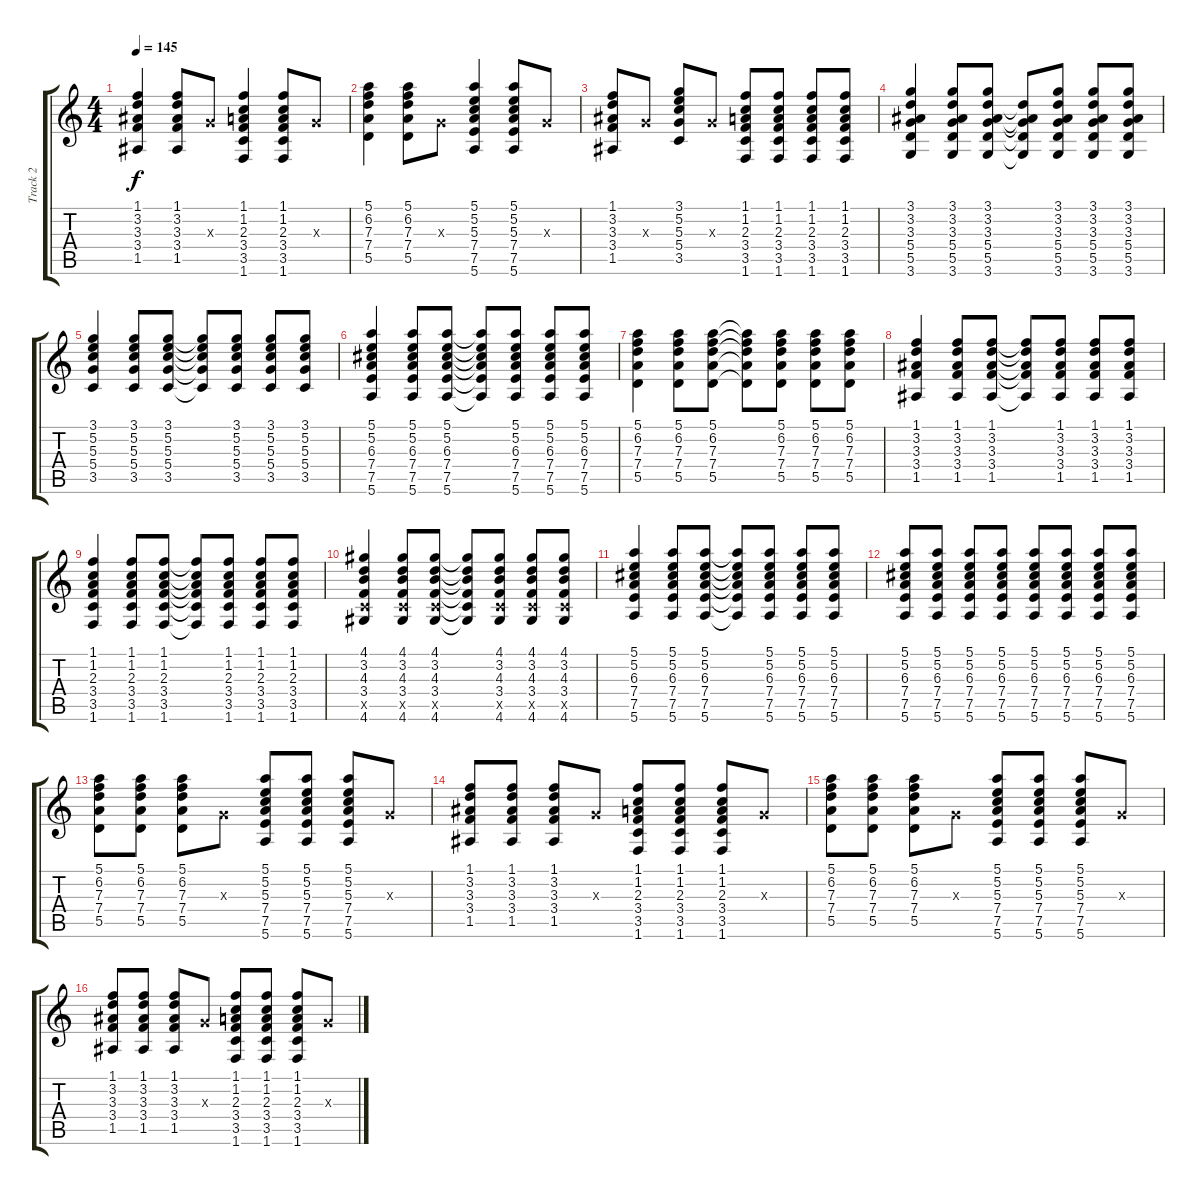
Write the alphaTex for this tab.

\track ("Track 2" "Track 2") {instrument acousticguitarsteel}
\staff {score tabs}
\tuning (E4 B3 G3 D3 A2 E2) {hide}
\ts (4 4)
\tempo 145
\clef g2
\ks c
(1.1 3.2 3.3 3.4 1.5).4{dy f} (1.1 3.2 3.3 3.4 1.5).8 0.3{x}.8 (1.1 1.2 2.3 3.4 3.5 1.6).4 (1.1 1.2 2.3 3.4 3.5 1.6).8 0.3{x}.8 |
(5.1 6.2 7.3 7.4 5.5).4 (5.1 6.2 7.3 7.4 5.5).8 0.3{x}.8 (5.1 5.2 5.3 7.4 7.5 5.6).4 (5.1 5.2 5.3 7.4 7.5 5.6).8 0.3{x}.8 |
(1.1 3.2 3.3 3.4 1.5).8 0.3{x}.8 (3.1 5.2 5.3 5.4 3.5).8 0.3{x}.8 (1.1 1.2 2.3 3.4 3.5 1.6).8 (1.1 1.2 2.3 3.4 3.5 1.6).8 (1.1 1.2 2.3 3.4 3.5 1.6).8 (1.1 1.2 2.3 3.4 3.5 1.6).8 |
(3.1 3.2 3.3 5.4 5.5 3.6).4 (3.1 3.2 3.3 5.4 5.5 3.6).8 (3.1 3.2 3.3 5.4 5.5 3.6).8 (3.2{t} 3.3{t} 5.4{t} 5.5{t} 3.6{t}).8 (3.1 3.2 3.3 5.4 5.5 3.6).8 (3.1 3.2 3.3 5.4 5.5 3.6).8 (3.1 3.2 3.3 5.4 5.5 3.6).8 |
(3.1 5.2 5.3 5.4 3.5).4 (3.1 5.2 5.3 5.4 3.5).8 (3.1 5.2 5.3 5.4 3.5).8 (3.1{t} 5.2{t} 5.3{t} 5.4{t} 3.5{t}).8 (3.1 5.2 5.3 5.4 3.5).8 (3.1 5.2 5.3 5.4 3.5).8 (3.1 5.2 5.3 5.4 3.5).8 |
(5.1 5.2 6.3 7.4 7.5 5.6).4 (5.1 5.2 6.3 7.4 7.5 5.6).8 (5.1 5.2 6.3 7.4 7.5 5.6).8 (5.1{t} 5.2{t} 6.3{t} 7.4{t} 7.5{t} 5.6{t}).8 (5.1 5.2 6.3 7.4 7.5 5.6).8 (5.1 5.2 6.3 7.4 7.5 5.6).8 (5.1 5.2 6.3 7.4 7.5 5.6).8 |
(5.1 6.2 7.3 7.4 5.5).4 (5.1 6.2 7.3 7.4 5.5).8 (5.1 6.2 7.3 7.4 5.5).8 (5.1{t} 6.2{t} 7.3{t} 7.4{t} 5.5{t}).8 (5.1 6.2 7.3 7.4 5.5).8 (5.1 6.2 7.3 7.4 5.5).8 (5.1 6.2 7.3 7.4 5.5).8 |
(1.1 3.2 3.3 3.4 1.5).4 (1.1 3.2 3.3 3.4 1.5).8 (1.1 3.2 3.3 3.4 1.5).8 (1.1{t} 3.2{t} 3.3{t} 3.4{t} 1.5{t}).8 (1.1 3.2 3.3 3.4 1.5).8 (1.1 3.2 3.3 3.4 1.5).8 (1.1 3.2 3.3 3.4 1.5).8 |
(1.1 1.2 2.3 3.4 3.5 1.6).4 (1.1 1.2 2.3 3.4 3.5 1.6).8 (1.1 1.2 2.3 3.4 3.5 1.6).8 (1.1{t} 1.2{t} 2.3{t} 3.4{t} 3.5{t} 1.6{t}).8 (1.1 1.2 2.3 3.4 3.5 1.6).8 (1.1 1.2 2.3 3.4 3.5 1.6).8 (1.1 1.2 2.3 3.4 3.5 1.6).8 |
(4.1 3.2 4.3 3.4 3.5{x} 4.6).4 (4.1 3.2 4.3 3.4 3.5{x} 4.6).8 (4.1 3.2 4.3 3.4 3.5{x} 4.6).8 (4.1{t} 3.2{t} 4.3{t} 3.4{t} 3.5{t} 4.6{t}).8 (4.1 3.2 4.3 3.4 3.5{x} 4.6).8 (4.1 3.2 4.3 3.4 3.5{x} 4.6).8 (4.1 3.2 4.3 3.4 3.5{x} 4.6).8 |
(5.1 5.2 6.3 7.4 7.5 5.6).4 (5.1 5.2 6.3 7.4 7.5 5.6).8 (5.1 5.2 6.3 7.4 7.5 5.6).8 (5.1{t} 5.2{t} 6.3{t} 7.4{t} 7.5{t} 5.6{t}).8 (5.1 5.2 6.3 7.4 7.5 5.6).8 (5.1 5.2 6.3 7.4 7.5 5.6).8 (5.1 5.2 6.3 7.4 7.5 5.6).8 |
(5.1 5.2 6.3 7.4 7.5 5.6).8 (5.1 5.2 6.3 7.4 7.5 5.6).8 (5.1 5.2 6.3 7.4 7.5 5.6).8 (5.1 5.2 6.3 7.4 7.5 5.6).8 (5.1 5.2 6.3 7.4 7.5 5.6).8 (5.1 5.2 6.3 7.4 7.5 5.6).8 (5.1 5.2 6.3 7.4 7.5 5.6).8 (5.1 5.2 6.3 7.4 7.5 5.6).8 |
(5.1 6.2 7.3 7.4 5.5).8 (5.1 6.2 7.3 7.4 5.5).8 (5.1 6.2 7.3 7.4 5.5).8 0.3{x}.8 (5.1 5.2 5.3 7.4 7.5 5.6).8 (5.1 5.2 5.3 7.4 7.5 5.6).8 (5.1 5.2 5.3 7.4 7.5 5.6).8 0.3{x}.8 |
(1.1 3.2 3.3 3.4 1.5).8 (1.1 3.2 3.3 3.4 1.5).8 (1.1 3.2 3.3 3.4 1.5).8 0.3{x}.8 (1.1 1.2 2.3 3.4 3.5 1.6).8 (1.1 1.2 2.3 3.4 3.5 1.6).8 (1.1 1.2 2.3 3.4 3.5 1.6).8 0.3{x}.8 |
(5.1 6.2 7.3 7.4 5.5).8 (5.1 6.2 7.3 7.4 5.5).8 (5.1 6.2 7.3 7.4 5.5).8 0.3{x}.8 (5.1 5.2 5.3 7.4 7.5 5.6).8 (5.1 5.2 5.3 7.4 7.5 5.6).8 (5.1 5.2 5.3 7.4 7.5 5.6).8 0.3{x}.8 |
(1.1 3.2 3.3 3.4 1.5).8 (1.1 3.2 3.3 3.4 1.5).8 (1.1 3.2 3.3 3.4 1.5).8 0.3{x}.8 (1.1 1.2 2.3 3.4 3.5 1.6).8 (1.1 1.2 2.3 3.4 3.5 1.6).8 (1.1 1.2 2.3 3.4 3.5 1.6).8 0.3{x}.8
